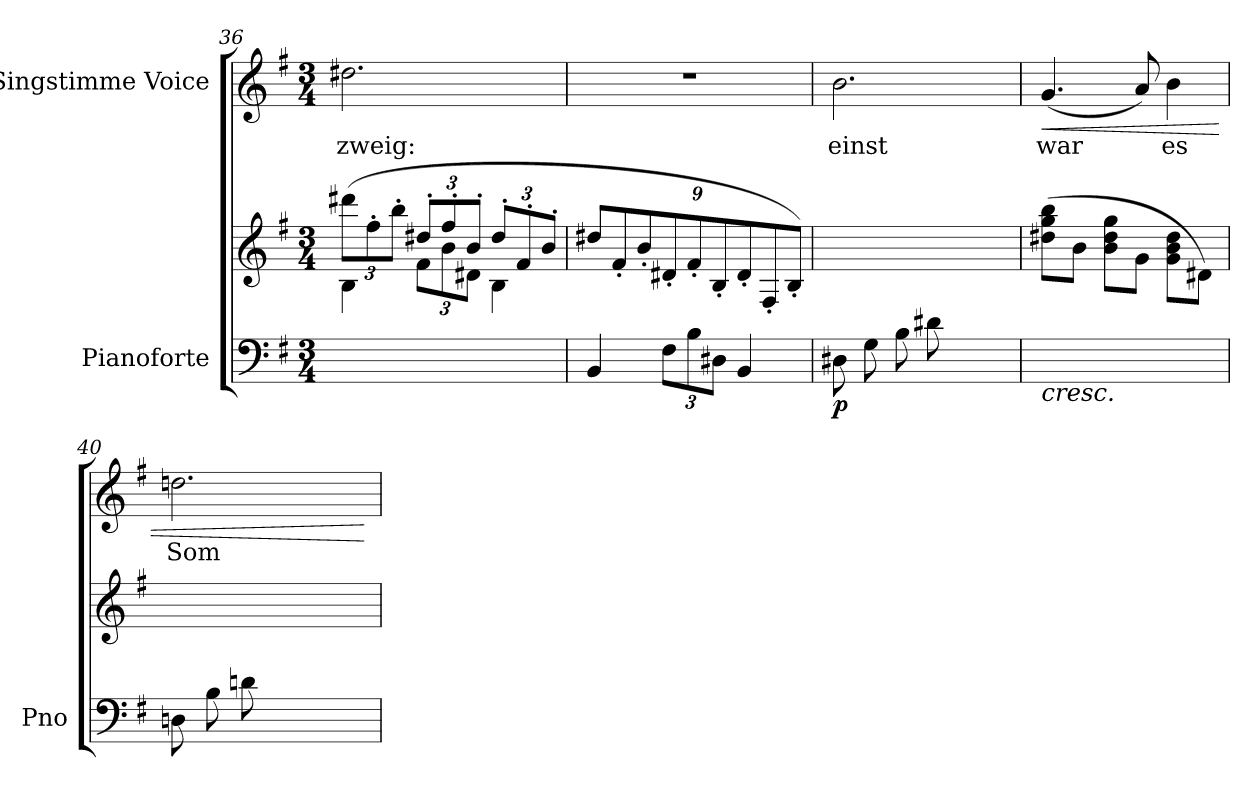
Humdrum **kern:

**kern	**kern	**dynam	**kern	**text	**dynam
*part2	*part2	*part2	*part1	*part1	*part1
*staff3	*staff2	*staff2/3	*staff1	*staff1	*staff1
*I"Pianoforte	*	*	*I"Singstimme Voice	*	*
*I'Pno	*	*	*	*	*
*clefF4	*clefG2	*	*clefG2	*	*
*k[f#]	*k[f#]	*	*k[f#]	*	*
*M3/4	*M3/4	*	*M3/4	*	*
*	*Xbrackettup	*	*	*	*
=36	=36	=36	=36	=36	=36
*	*^	*	*	*	*
!	!	!	!	!	!LO:LY:b	!
2.ryy	(12ddd#X\L	4B\	.	2.dd#X\	-zweig:	.
.	12ff#'\	.	.	.	.	.
.	12bb'\J	.	.	.	.	.
.	12dd#X'/L	12f#\L	.	.	.	.
.	12ff#'/	12b\	.	.	.	.
.	12b'/J	12d#X\J	.	.	.	.
.	12dd#'/L	4B\	.	.	.	.
.	12f#'/	.	.	.	.	.
.	12b'/J	.	.	.	.	.
*	*v	*v	*	*	*	*
!!LO:PB:g=z
=37	=37	=37	=37	=37	=37
*	*brackettup	*	*	*	*
4BB/	12dd#X/L	.	2.r	.	.
.	12f#'/	.	.	.	.
.	12b'/	.	.	.	.
*Xbrackettup	*	*	*	*	*
12F#\L	12d#X'/	.	.	.	.
12B\	12f#'/	.	.	.	.
12D#X\J	12B'/	.	.	.	.
4BB/	12d#'/	.	.	.	.
.	12F#'/	.	.	.	.
.	12B'/J)	.	.	.	.
!!LO:PB:g=z
=38	=38	=38	=38	=38	=38
*	*^	*	*	*	*
!	!	!	!LO:DY:b=2	!	!LO:LY:b	!
(8D#X\L	2.ryy	2ryy	p	2.b\	einst	.
8G\	.	.	.	.	.	.
8B\	.	.	.	.	.	.
8d#X\	.	.	.	.	.	.
4ryy	.	8g\	.	.	.	.
.	.	8b\J)	.	.	.	.
=39	=39	=39	=39	=39	=39	=39
!LO:TX:b:i:t=cresc.	!	!	!	!	!	!
!	!	!	!	!	!LO:LY:b	!LO:HP:b
*	*v	*v	*	*	*	*
2.ryy	(8dd#X\ 8gg\ 8bb\L	.	(4.g/	war	<
.	8b\J	.	.	.	.
.	8b\ 8dd#\ 8gg\L	.	.	.	.
.	8g\J	.	8a/)	.	.
!	!	!	!	!LO:LY:b	!
.	8g\ 8b\ 8dd#\L	.	4b\	es	.
.	8d#X\J)	.	.	.	.
=40	=40	=40	=40	=40	=40
*	*^	*	*	*	*
!	!	!	!	!	!LO:LY:b	!
(8Dn\L	2.ryy	4.ryy	.	2.ddn\	Som-	.
8B\	.	.	.	.	.	.
8dn\	.	.	.	.	.	.
4.ryy	.	8g\	.	.	.	.
.	.	8b\	.	.	.	.
.	.	8ddn\J)	.	.	.	.
*	*v	*v	*	*	*	*
.	.	.	.	.	[
=	=	=	=	=	=
*-	*-	*-	*-	*-	*-
